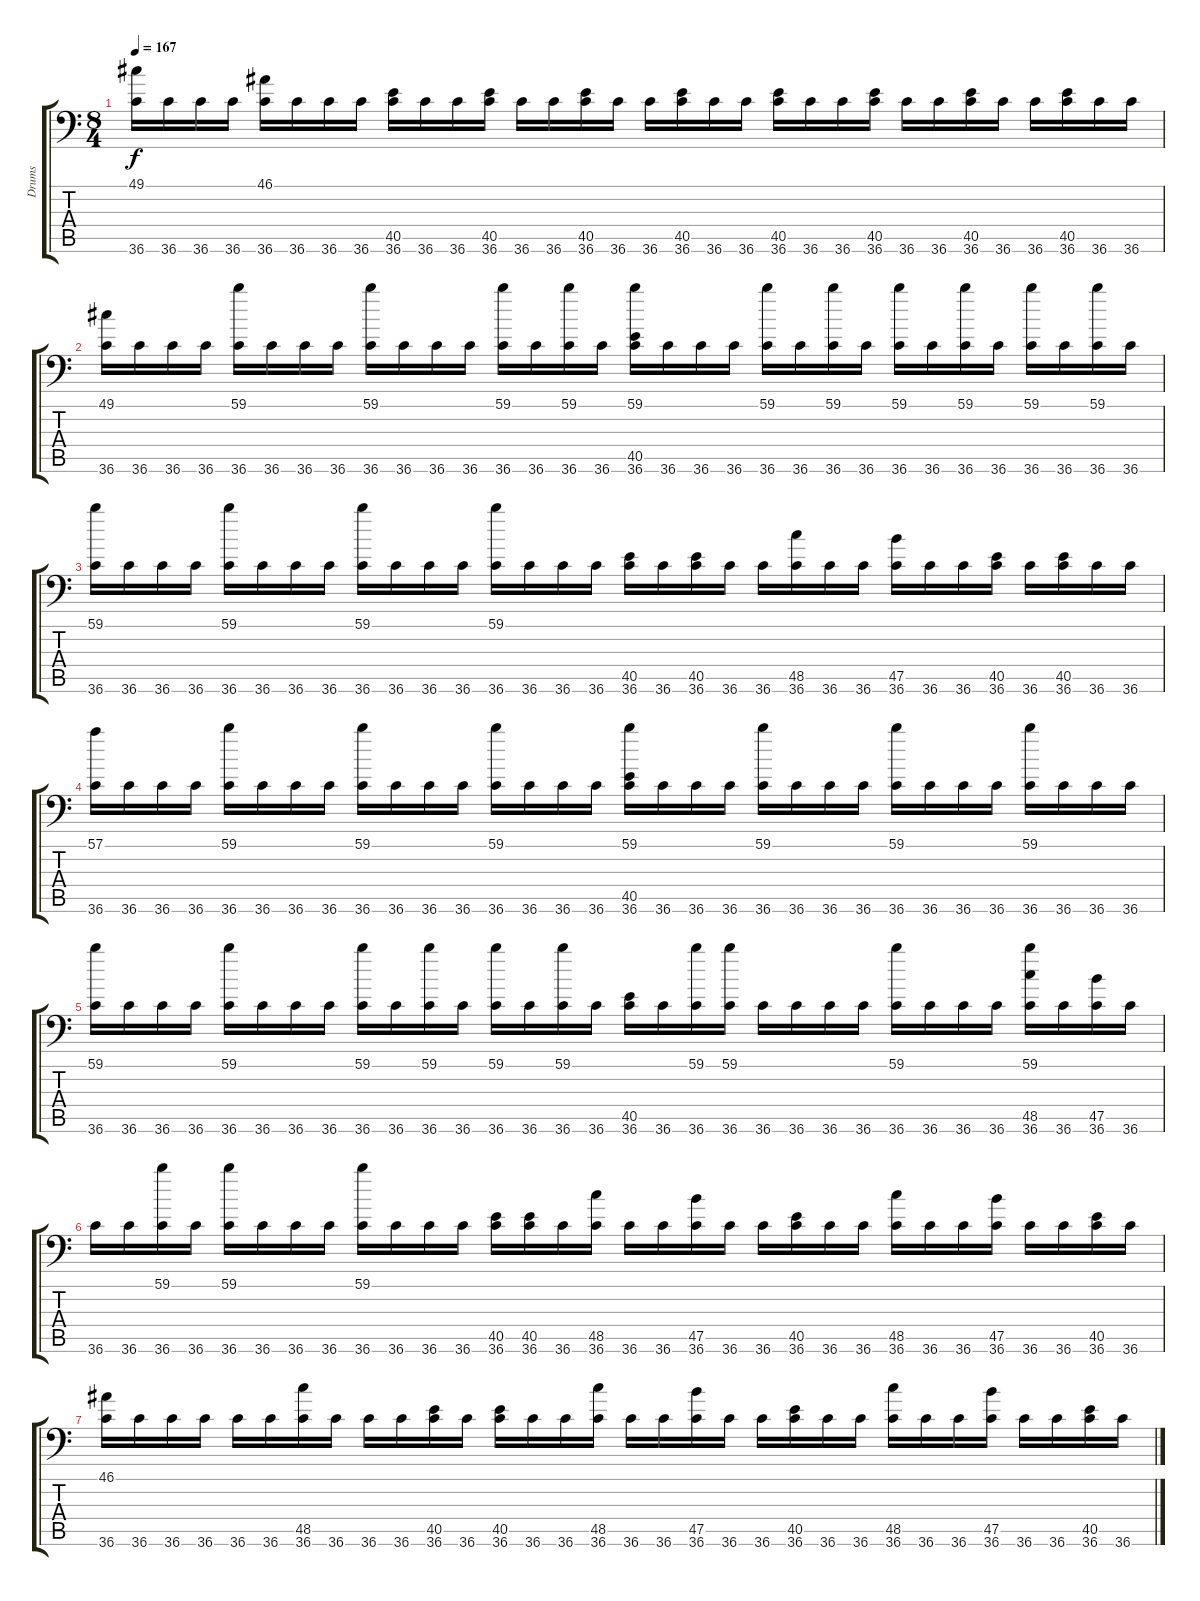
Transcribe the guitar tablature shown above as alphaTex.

\track ("Drums" "Drums") {instrument acousticgrandpiano}
\staff {score tabs}
\tuning (C-1 C-1 C-1 C-1 C-1 C-1) {hide}
\ts (8 4)
\tempo 167
\clef f4
\ks c
(49.1 36.6).16{dy f} 36.6.16 36.6.16 36.6.16 (46.1 36.6).16 36.6.16 36.6.16 36.6.16 (40.5 36.6).16 36.6.16 36.6.16 (40.5 36.6).16 36.6.16 36.6.16 (40.5 36.6).16 36.6.16 36.6.16 (40.5 36.6).16 36.6.16 36.6.16 (40.5 36.6).16 36.6.16 36.6.16 (40.5 36.6).16 36.6.16 36.6.16 (40.5 36.6).16 36.6.16 36.6.16 (40.5 36.6).16 36.6.16 36.6.16 |
(49.1 36.6).16 36.6.16 36.6.16 36.6.16 (59.1 36.6).16 36.6.16 36.6.16 36.6.16 (59.1 36.6).16 36.6.16 36.6.16 36.6.16 (59.1 36.6).16 36.6.16 (59.1 36.6).16 36.6.16 (59.1 40.5 36.6).16 36.6.16 36.6.16 36.6.16 (59.1 36.6).16 36.6.16 (59.1 36.6).16 36.6.16 (59.1 36.6).16 36.6.16 (59.1 36.6).16 36.6.16 (59.1 36.6).16 36.6.16 (59.1 36.6).16 36.6.16 |
(59.1 36.6).16 36.6.16 36.6.16 36.6.16 (59.1 36.6).16 36.6.16 36.6.16 36.6.16 (59.1 36.6).16 36.6.16 36.6.16 36.6.16 (59.1 36.6).16 36.6.16 36.6.16 36.6.16 (40.5 36.6).16 36.6.16 (40.5 36.6).16 36.6.16 36.6.16 (48.5 36.6).16 36.6.16 36.6.16 (47.5 36.6).16 36.6.16 36.6.16 (40.5 36.6).16 36.6.16 (40.5 36.6).16 36.6.16 36.6.16 |
(57.1 36.6).16 36.6.16 36.6.16 36.6.16 (59.1 36.6).16 36.6.16 36.6.16 36.6.16 (59.1 36.6).16 36.6.16 36.6.16 36.6.16 (59.1 36.6).16 36.6.16 36.6.16 36.6.16 (59.1 40.5 36.6).16 36.6.16 36.6.16 36.6.16 (59.1 36.6).16 36.6.16 36.6.16 36.6.16 (59.1 36.6).16 36.6.16 36.6.16 36.6.16 (59.1 36.6).16 36.6.16 36.6.16 36.6.16 |
(59.1 36.6).16 36.6.16 36.6.16 36.6.16 (59.1 36.6).16 36.6.16 36.6.16 36.6.16 (59.1 36.6).16 36.6.16 (59.1 36.6).16 36.6.16 (59.1 36.6).16 36.6.16 (59.1 36.6).16 36.6.16 (40.5 36.6).16 36.6.16 (59.1 36.6).16 (59.1 36.6).16 36.6.16 36.6.16 36.6.16 36.6.16 (59.1 36.6).16 36.6.16 36.6.16 36.6.16 (59.1 48.5 36.6).16 36.6.16 (47.5 36.6).16 36.6.16 |
36.6.16 36.6.16 (59.1 36.6).16 36.6.16 (59.1 36.6).16 36.6.16 36.6.16 36.6.16 (59.1 36.6).16 36.6.16 36.6.16 36.6.16 (40.5 36.6).16 (40.5 36.6).16 36.6.16 (48.5 36.6).16 36.6.16 36.6.16 (47.5 36.6).16 36.6.16 36.6.16 (40.5 36.6).16 36.6.16 36.6.16 (48.5 36.6).16 36.6.16 36.6.16 (47.5 36.6).16 36.6.16 36.6.16 (40.5 36.6).16 36.6.16 |
(46.1 36.6).16 36.6.16 36.6.16 36.6.16 36.6.16 36.6.16 (48.5 36.6).16 36.6.16 36.6.16 36.6.16 (40.5 36.6).16 36.6.16 (40.5 36.6).16 36.6.16 36.6.16 (48.5 36.6).16 36.6.16 36.6.16 (47.5 36.6).16 36.6.16 36.6.16 (40.5 36.6).16 36.6.16 36.6.16 (48.5 36.6).16 36.6.16 36.6.16 (47.5 36.6).16 36.6.16 36.6.16 (40.5 36.6).16 36.6.16
